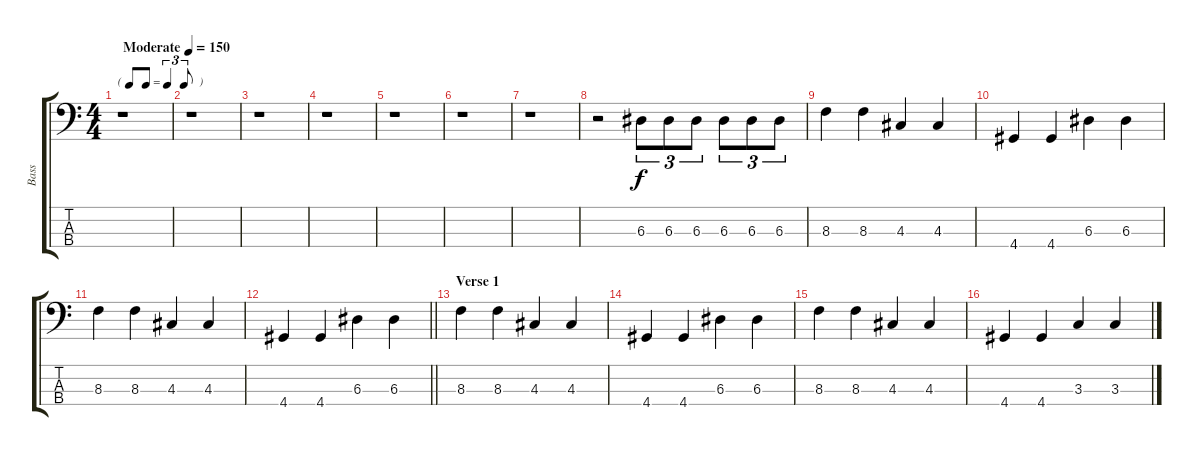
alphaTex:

\track ("Bass" "Bass") {instrument electricbassfinger}
\staff {score tabs}
\tuning (G2 D2 A1 E1) {hide}
\ts (4 4)
\tf triplet8th
\tempo (150 "Moderate")
\clef f4
\ks c
r.1{dy f instrument electricbassfinger} |
r.1 |
r.1 |
r.1 |
r.1 |
r.1 |
r.1 |
r.2 6.3.8{tu (3 2)} 6.3.8{tu (3 2)} 6.3.8{tu (3 2)} 6.3.8{tu (3 2)} 6.3.8{tu (3 2)} 6.3.8{tu (3 2)} |
8.3.4 8.3.4 4.3.4 4.3.4 |
4.4.4 4.4.4 6.3.4 6.3.4 |
8.3.4 8.3.4 4.3.4 4.3.4 |
\barLineRight lightlight
4.4.4 4.4.4 6.3.4 6.3.4 |
\section ("" "Verse 1")
8.3.4 8.3.4 4.3.4 4.3.4 |
4.4.4 4.4.4 6.3.4 6.3.4 |
8.3.4 8.3.4 4.3.4 4.3.4 |
4.4.4 4.4.4 3.3.4 3.3.4
